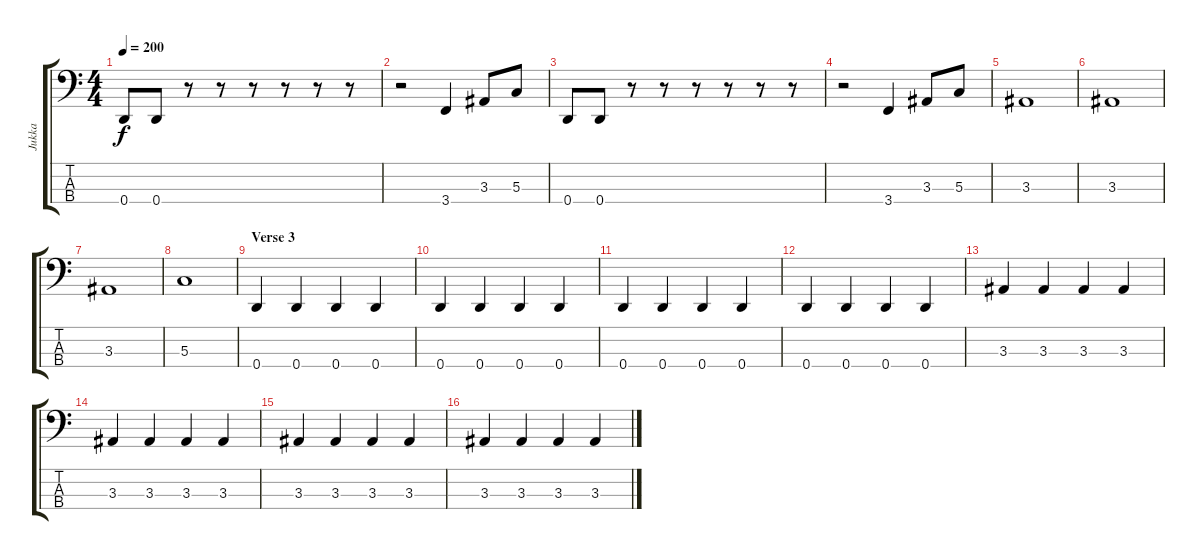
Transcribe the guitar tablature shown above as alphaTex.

\track ("Jukka" "Jukka") {instrument electricbasspick}
\staff {score tabs}
\tuning (F2 C2 G1 D1) {hide}
\ts (4 4)
\tempo 200
\clef f4
\ks c
0.4.8{dy f} 0.4.8 r.8 r.8 r.8 r.8 r.8 r.8 |
r.2 3.4.4 3.3.8 5.3.8 |
0.4.8 0.4.8 r.8 r.8 r.8 r.8 r.8 r.8 |
r.2 3.4.4 3.3.8 5.3.8 |
3.3.1 |
3.3.1 |
3.3.1 |
5.3.1 |
\section ("" "Verse 3")
0.4.4 0.4.4 0.4.4 0.4.4 |
0.4.4 0.4.4 0.4.4 0.4.4 |
0.4.4 0.4.4 0.4.4 0.4.4 |
0.4.4 0.4.4 0.4.4 0.4.4 |
3.3.4 3.3.4 3.3.4 3.3.4 |
3.3.4 3.3.4 3.3.4 3.3.4 |
3.3.4 3.3.4 3.3.4 3.3.4 |
3.3.4 3.3.4 3.3.4 3.3.4
